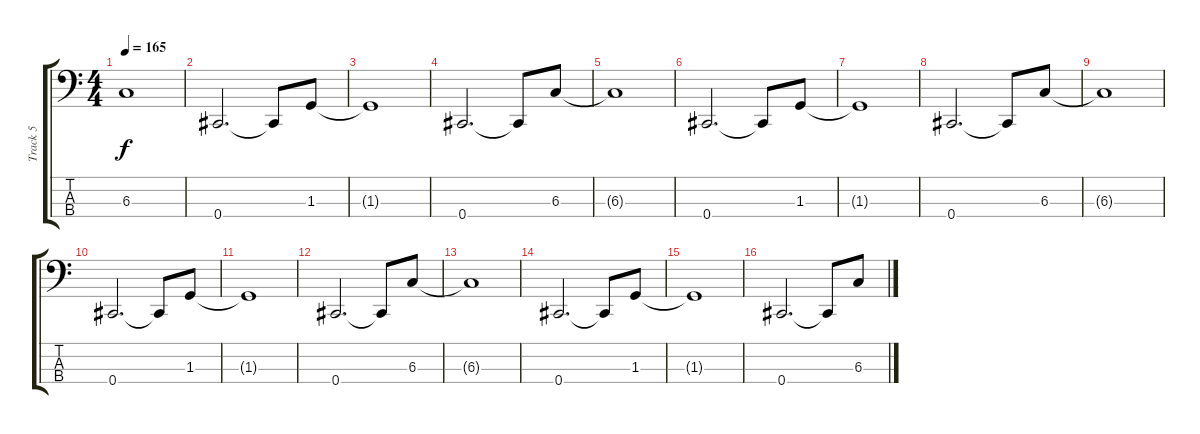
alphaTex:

\track ("Track 5" "Track 5") {instrument electricbasspick}
\staff {score tabs}
\tuning (E2 B1 Gb1 Db1) {hide}
\ts (4 4)
\tempo 165
\clef f4
\ks c
6.3{t}.1{dy f} |
0.4.2{d} 0.4{t}.8 1.3.8 |
1.3{t}.1 |
0.4.2{d} 0.4{t}.8 6.3.8 |
6.3{t}.1 |
0.4.2{d} 0.4{t}.8 1.3.8 |
1.3{t}.1 |
0.4.2{d} 0.4{t}.8 6.3.8 |
6.3{t}.1 |
0.4.2{d} 0.4{t}.8 1.3.8 |
1.3{t}.1 |
0.4.2{d} 0.4{t}.8 6.3.8 |
6.3{t}.1 |
0.4.2{d} 0.4{t}.8 1.3.8 |
1.3{t}.1 |
0.4.2{d} 0.4{t}.8 6.3.8
